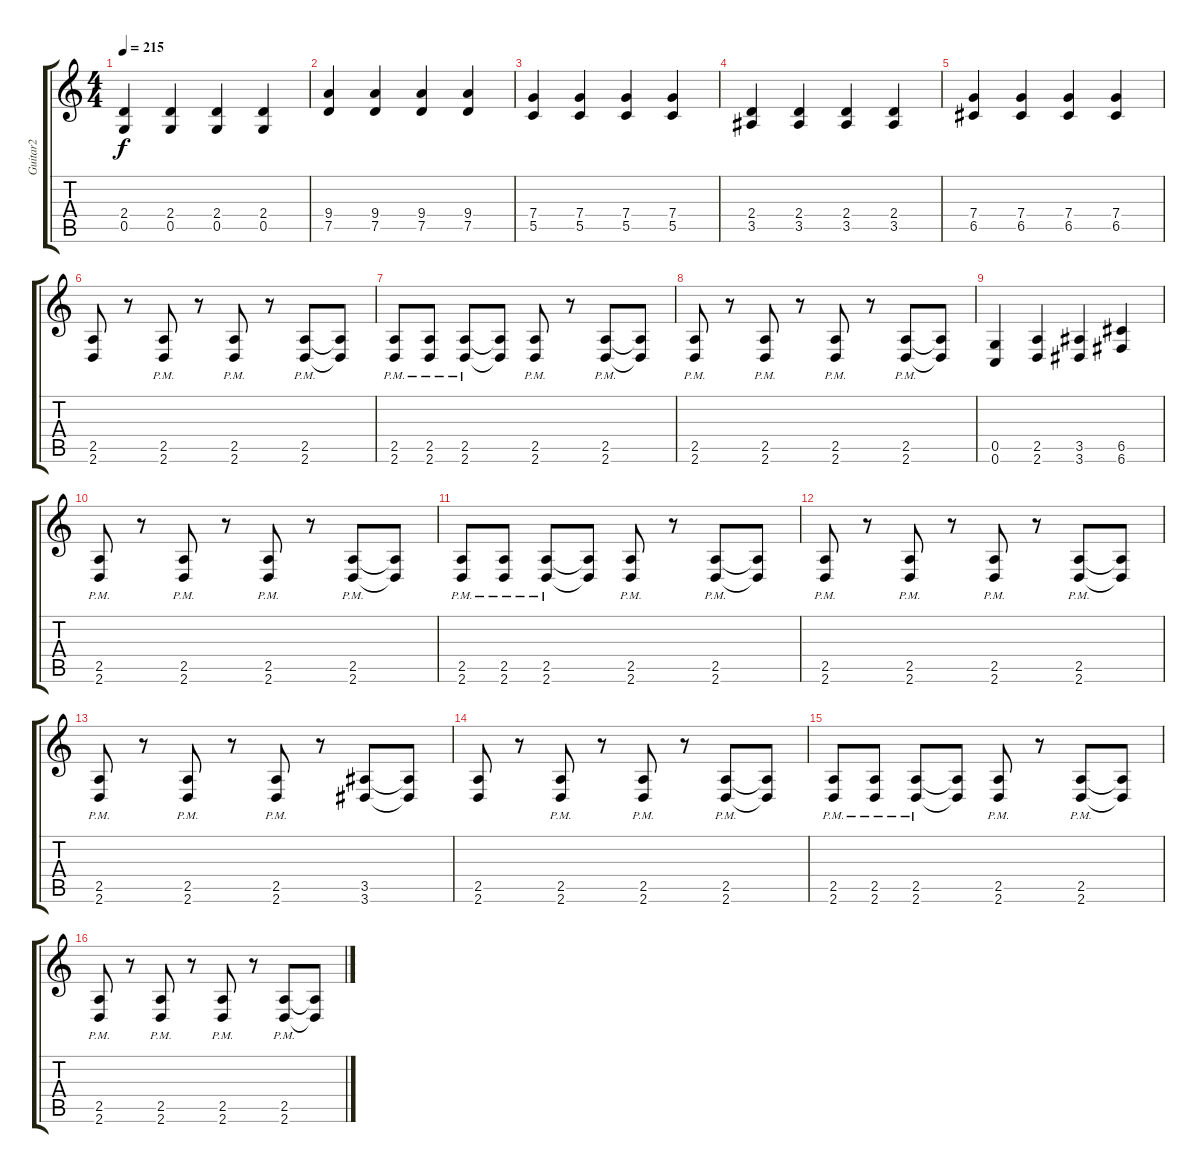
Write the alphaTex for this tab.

\track ("Guitar2" "Guitar2") {instrument distortionguitar}
\staff {score tabs}
\tuning (E4 C4 G3 C3 G2 C2) {hide}
\ts (4 4)
\tempo 215
\clef g2
\ks c
(2.4 0.5).4{dy f} (2.4 0.5).4 (2.4 0.5).4 (2.4 0.5).4 |
(9.4 7.5).4 (9.4 7.5).4 (9.4 7.5).4 (9.4 7.5).4 |
(7.4 5.5).4 (7.4 5.5).4 (7.4 5.5).4 (7.4 5.5).4 |
(2.4 3.5).4 (2.4 3.5).4 (2.4 3.5).4 (2.4 3.5).4 |
(7.4 6.5).4 (7.4 6.5).4 (7.4 6.5).4 (7.4 6.5).4 |
(2.5 2.6).8 r.8 (2.5{pm} 2.6{pm}).8 r.8 (2.5{pm} 2.6{pm}).8 r.8 (2.5{pm} 2.6{pm}).8 (2.5{t} 2.6{t}).8 |
(2.5{pm} 2.6{pm}).8 (2.5{pm} 2.6{pm}).8 (2.5{pm} 2.6{pm}).8 (2.5{t} 2.6{t}).8 (2.5{pm} 2.6{pm}).8 r.8 (2.5{pm} 2.6{pm}).8 (2.5{t} 2.6{t}).8 |
(2.5{pm} 2.6{pm}).8 r.8 (2.5{pm} 2.6{pm}).8 r.8 (2.5{pm} 2.6{pm}).8 r.8 (2.5{pm} 2.6{pm}).8 (2.5{t} 2.6{t}).8 |
(0.5 0.6).4 (2.5 2.6).4 (3.5 3.6).4 (6.5 6.6).4 |
(2.5{pm} 2.6{pm}).8 r.8 (2.5{pm} 2.6{pm}).8 r.8 (2.5{pm} 2.6{pm}).8 r.8 (2.5{pm} 2.6{pm}).8 (2.5{t} 2.6{t}).8 |
(2.5{pm} 2.6{pm}).8 (2.5{pm} 2.6{pm}).8 (2.5{pm} 2.6{pm}).8 (2.5{t} 2.6{t}).8 (2.5{pm} 2.6{pm}).8 r.8 (2.5{pm} 2.6{pm}).8 (2.5{t} 2.6{t}).8 |
(2.5{pm} 2.6{pm}).8 r.8 (2.5{pm} 2.6{pm}).8 r.8 (2.5{pm} 2.6{pm}).8 r.8 (2.5{pm} 2.6{pm}).8 (2.5{t} 2.6{t}).8 |
(2.5{pm} 2.6{pm}).8 r.8 (2.5{pm} 2.6{pm}).8 r.8 (2.5{pm} 2.6{pm}).8 r.8 (3.5 3.6).8 (3.5{t} 3.6{t}).8 |
(2.5 2.6).8 r.8 (2.5{pm} 2.6{pm}).8 r.8 (2.5{pm} 2.6{pm}).8 r.8 (2.5{pm} 2.6{pm}).8 (2.5{t} 2.6{t}).8 |
(2.5{pm} 2.6{pm}).8 (2.5{pm} 2.6{pm}).8 (2.5{pm} 2.6{pm}).8 (2.5{t} 2.6{t}).8 (2.5{pm} 2.6{pm}).8 r.8 (2.5{pm} 2.6{pm}).8 (2.5{t} 2.6{t}).8 |
(2.5{pm} 2.6{pm}).8 r.8 (2.5{pm} 2.6{pm}).8 r.8 (2.5{pm} 2.6{pm}).8 r.8 (2.5{pm} 2.6{pm}).8 (2.5{t} 2.6{t}).8
